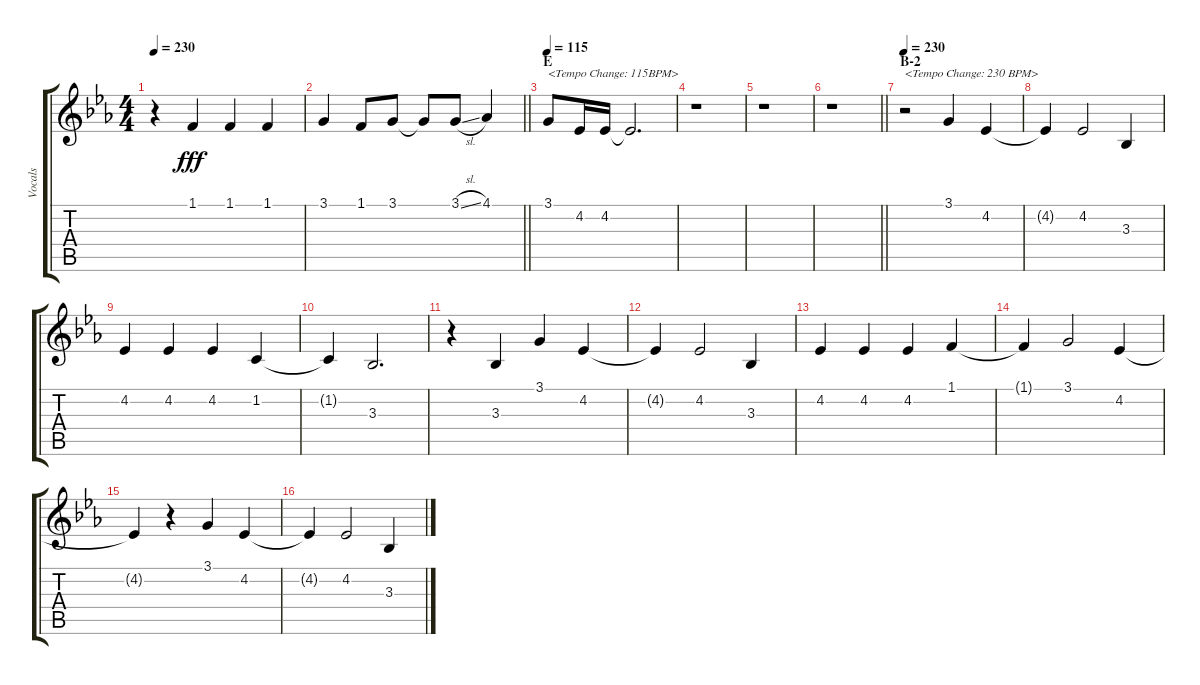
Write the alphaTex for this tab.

\track ("Vocals" "Vocals") {instrument voiceoohs}
\staff {score tabs}
\tuning (E4 B3 G3 D3 A2 E2) {hide}
\ts (4 4)
\tempo 230
\clef g2
\ks eb
r.4{dy fff} 1.1.4 1.1.4 1.1.4 |
\barLineRight lightlight
3.1.4 1.1.8 3.1.8 3.1{t}.8 3.1{sl}.8 4.1.4 |
\section ("" "E")
\tempo 115
3.1.8{txt "<Tempo Change: 115BPM>"} 4.2.16 4.2.16 4.2{t}.2{d} |
r.1 |
r.1 |
\barLineRight lightlight
r.1 |
\section ("" "B-2")
\tempo 230
r.2{txt "<Tempo Change: 230 BPM>"} 3.1.4 4.2.4 |
4.2{t}.4 4.2.2 3.3.4 |
4.2.4 4.2.4 4.2.4 1.2.4 |
1.2{t}.4 3.3.2{d} |
r.4 3.3.4 3.1.4 4.2.4 |
4.2{t}.4 4.2.2 3.3.4 |
4.2.4 4.2.4 4.2.4 1.1.4 |
1.1{t}.4 3.1.2 4.2.4 |
4.2{t}.4 r.4 3.1.4 4.2.4 |
4.2{t}.4 4.2.2 3.3.4
